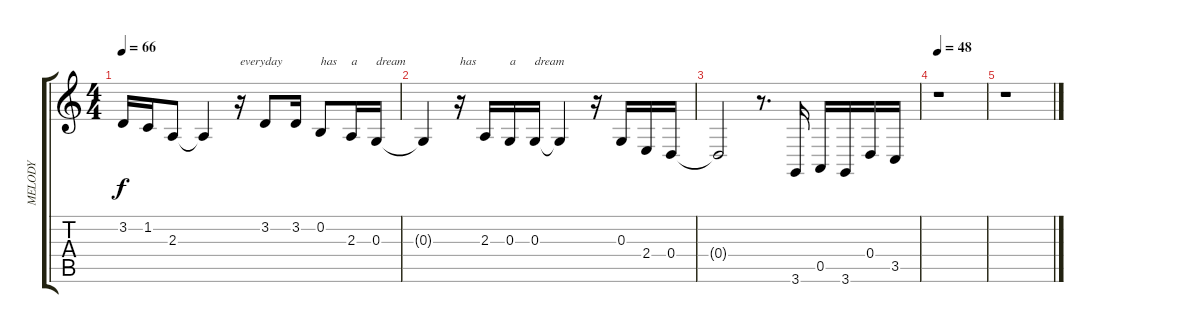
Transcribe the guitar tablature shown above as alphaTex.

\track ("MELODY" "MELODY") {instrument acousticgrandpiano}
\staff {score tabs}
\tuning (E4 B3 G3 D3 A2 E2) {hide}
\ts (4 4)
\tempo 66
\clef g2
\ks c
3.2{t}.16{dy f} 1.2.16 2.3.8 2.3{t}.4 r.16{txt "everyday "} 3.2.8 3.2.16 0.2.8{txt "has "} 2.3.16{txt "a "} 0.3.16{txt "dream "} |
0.3{t}.4 r.16{txt "has "} 2.3.16 0.3.16{txt "a"} 0.3.16{txt "dream "} 0.3{t}.4 r.16 0.3.16{txt ""} 2.4.16{txt ""} 0.4.16{txt ""} |
0.4{t}.2 r.8{d} 3.6.16{txt ""} 0.5.16{txt ""} 3.6.16{txt ""} 0.4.16{txt ""} 3.5.16{txt ""} |
\tempo 48
r.1 |
r.1
